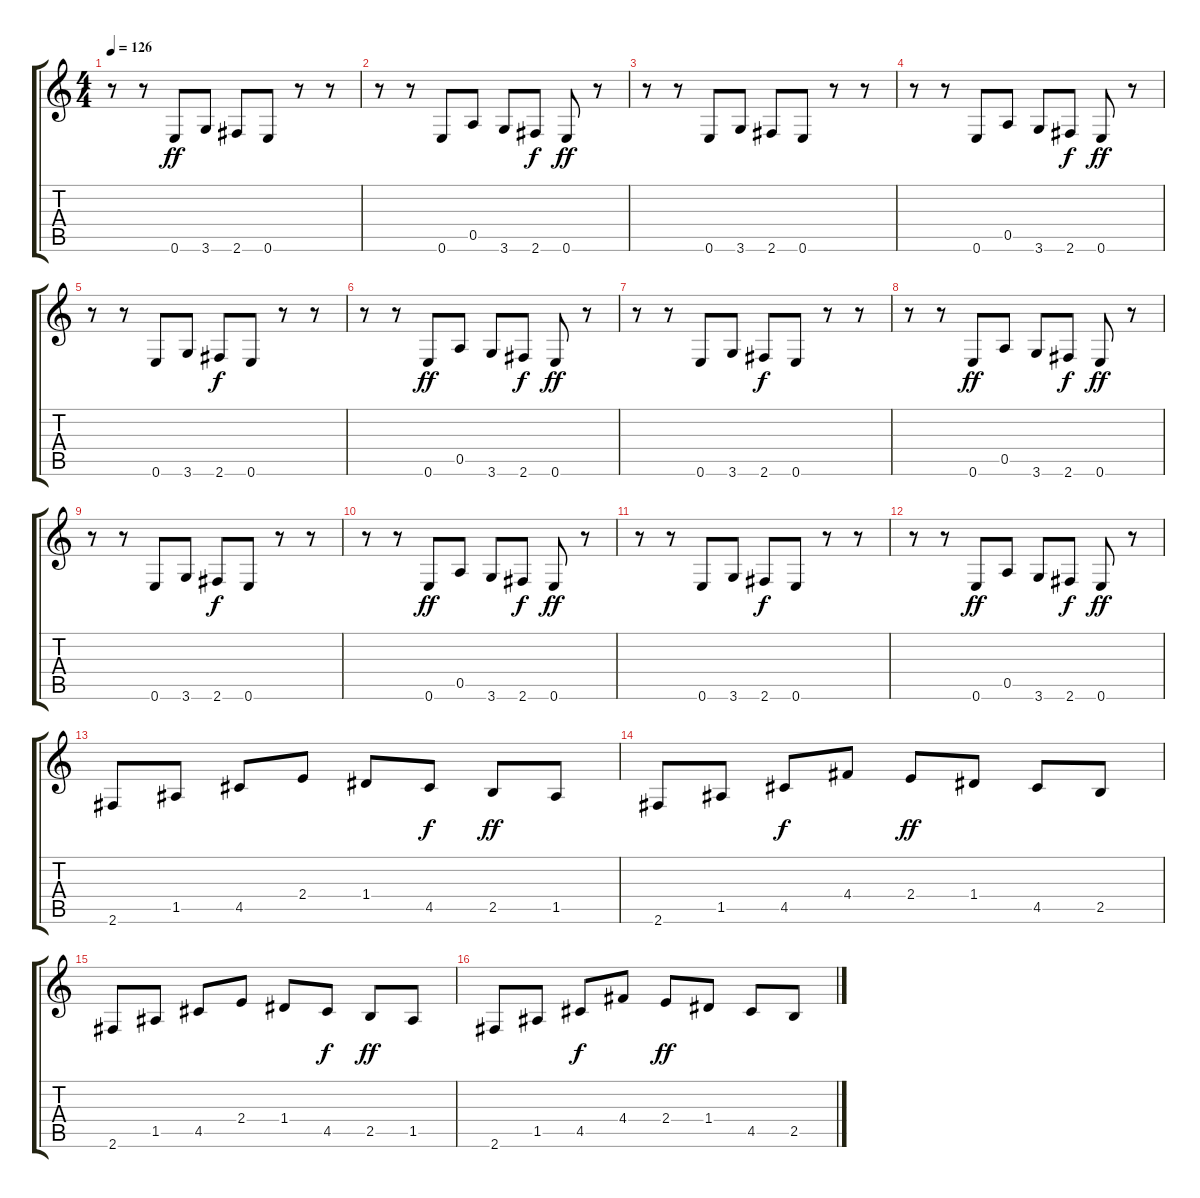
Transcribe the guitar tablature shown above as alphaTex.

\track "" {instrument slapbass2}
\staff {score tabs}
\tuning (E4 B3 G3 D3 A2 E2) {hide}
\ts (4 4)
\tempo 126
\clef g2
\ks c
r.8{dy ff} r.8 0.6.8 3.6.8 2.6.8 0.6.8 r.8 r.8 |
r.8 r.8 0.6.8 0.5.8 3.6.8 2.6.8{dy f} 0.6.8{dy ff} r.8 |
r.8 r.8 0.6.8 3.6.8 2.6.8 0.6.8 r.8 r.8 |
r.8 r.8 0.6.8 0.5.8 3.6.8 2.6.8{dy f} 0.6.8{dy ff} r.8 |
r.8 r.8 0.6.8 3.6.8 2.6.8{dy f} 0.6.8 r.8 r.8 |
r.8 r.8 0.6.8{dy ff} 0.5.8 3.6.8 2.6.8{dy f} 0.6.8{dy ff} r.8 |
r.8 r.8 0.6.8 3.6.8 2.6.8{dy f} 0.6.8 r.8 r.8 |
r.8 r.8 0.6.8{dy ff} 0.5.8 3.6.8 2.6.8{dy f} 0.6.8{dy ff} r.8 |
r.8 r.8 0.6.8 3.6.8 2.6.8{dy f} 0.6.8 r.8 r.8 |
r.8 r.8 0.6.8{dy ff} 0.5.8 3.6.8 2.6.8{dy f} 0.6.8{dy ff} r.8 |
r.8 r.8 0.6.8 3.6.8 2.6.8{dy f} 0.6.8 r.8 r.8 |
r.8 r.8 0.6.8{dy ff} 0.5.8 3.6.8 2.6.8{dy f} 0.6.8{dy ff} r.8 |
2.6.8 1.5.8 4.5.8 2.4.8 1.4.8 4.5.8{dy f} 2.5.8{dy ff} 1.5.8 |
2.6.8 1.5.8 4.5.8{dy f} 4.4.8 2.4.8{dy ff} 1.4.8 4.5.8 2.5.8 |
2.6.8 1.5.8 4.5.8 2.4.8 1.4.8 4.5.8{dy f} 2.5.8{dy ff} 1.5.8 |
2.6.8 1.5.8 4.5.8{dy f} 4.4.8 2.4.8{dy ff} 1.4.8 4.5.8 2.5.8
